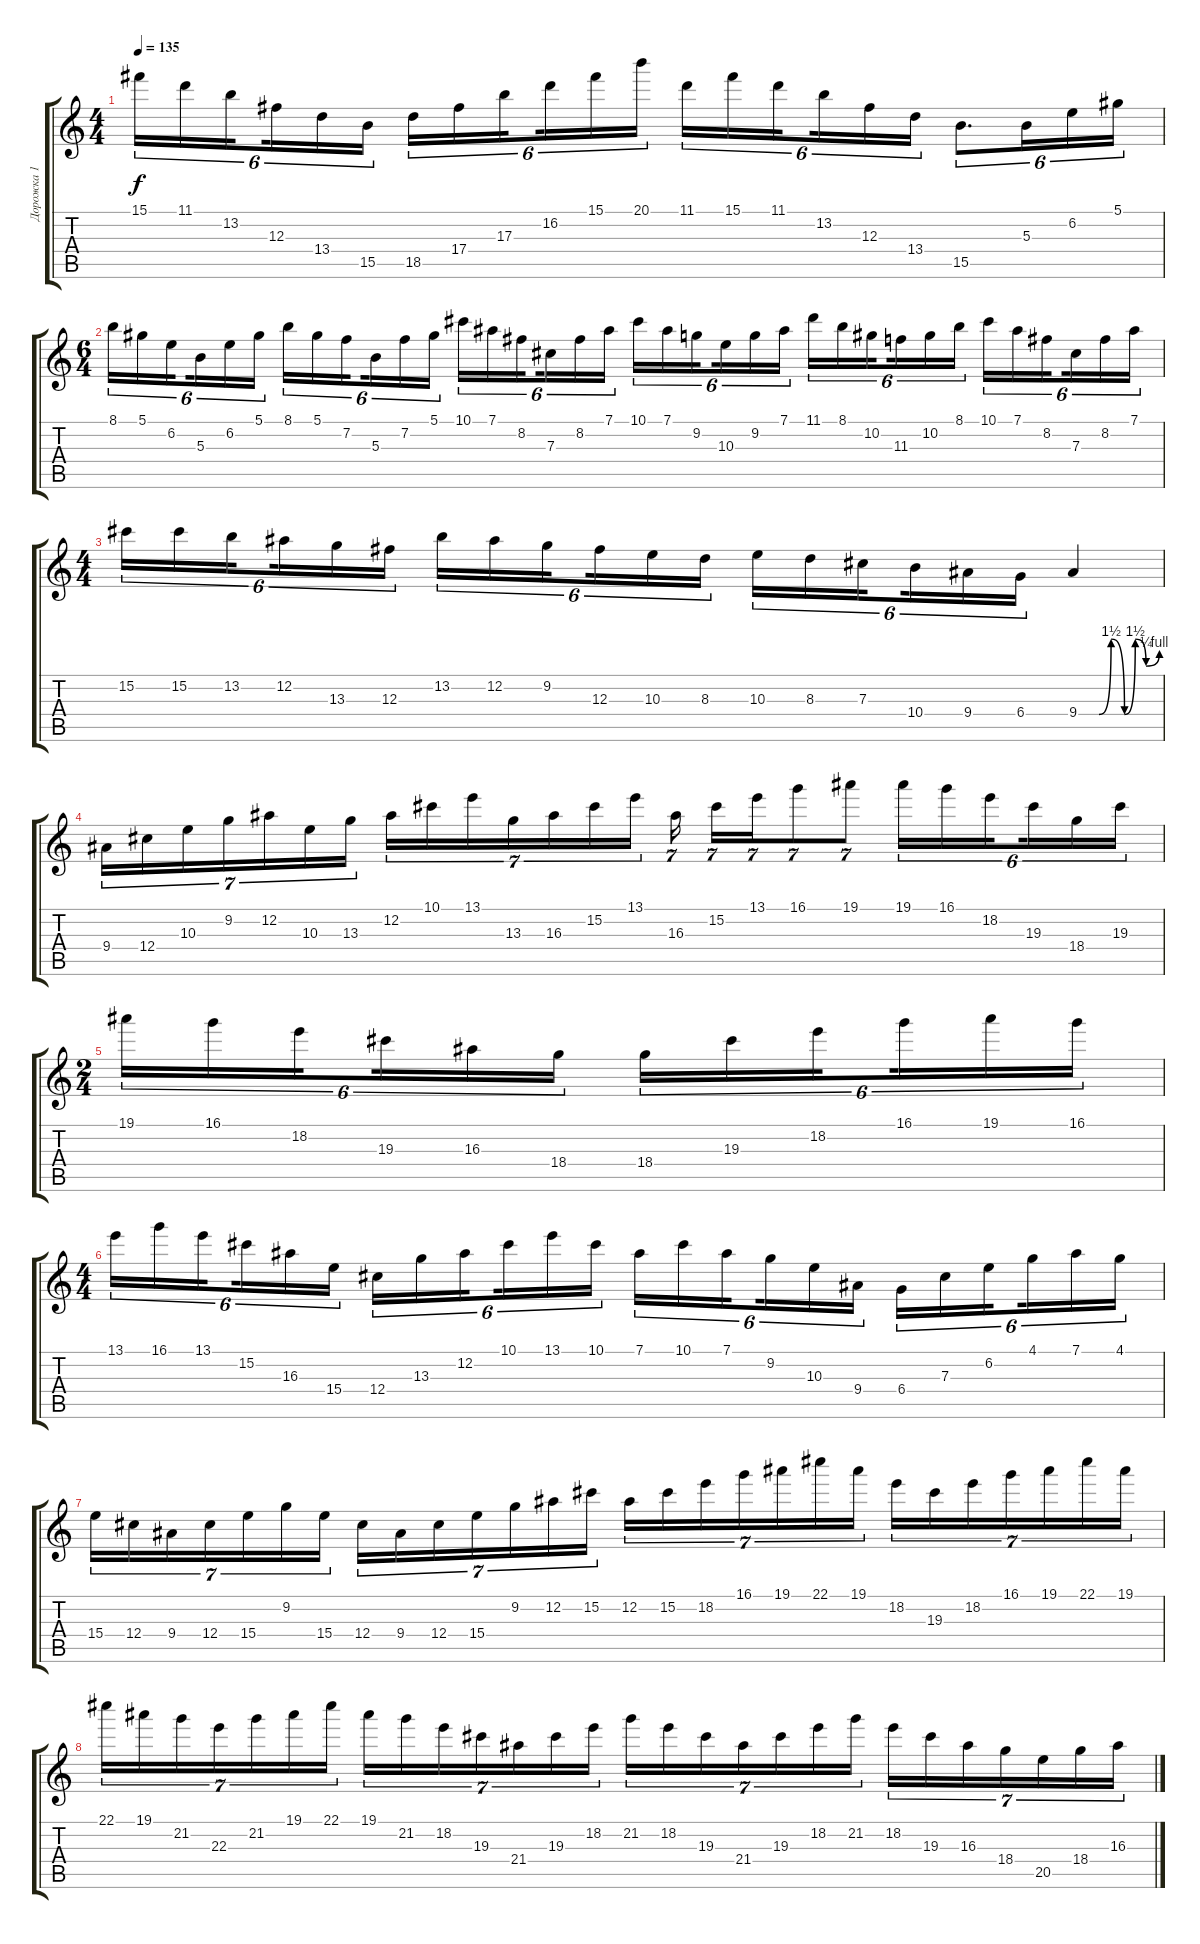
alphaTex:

\track ("Дорожка 1" "Дорожка 1") {instrument distortionguitar}
\staff {score tabs}
\tuning (Eb4 Bb3 Gb3 Db3 Ab2 Eb2) {hide}
\ts (4 4)
\tempo 135
\clef g2
\ks c
15.1.16{tu (6 4) dy f} 11.1.16{tu (6 4)} 13.2.16{tu (6 4) beam splitsecondary} 12.3.16{tu (6 4)} 13.4.16{tu (6 4)} 15.5.16{tu (6 4)} 18.5.16{tu (6 4)} 17.4.16{tu (6 4)} 17.3.16{tu (6 4) beam splitsecondary} 16.2.16{tu (6 4)} 15.1.16{tu (6 4)} 20.1.16{tu (6 4)} 11.1.16{tu (6 4)} 15.1.16{tu (6 4)} 11.1.16{tu (6 4) beam splitsecondary} 13.2.16{tu (6 4)} 12.3.16{tu (6 4)} 13.4.16{tu (6 4)} 15.5.8{d tu (6 4)} 5.3.16{tu (6 4)} 6.2.16{tu (6 4)} 5.1.16{tu (6 4)} |
\ts (6 4)
8.1.16{tu (6 4)} 5.1.16{tu (6 4)} 6.2.16{tu (6 4) beam splitsecondary} 5.3.16{tu (6 4)} 6.2.16{tu (6 4)} 5.1.16{tu (6 4) beam splitsecondary} 8.1.16{tu (6 4)} 5.1.16{tu (6 4)} 7.2.16{tu (6 4) beam splitsecondary} 5.3.16{tu (6 4)} 7.2.16{tu (6 4)} 5.1.16{tu (6 4) beam splitsecondary} 10.1.16{tu (6 4)} 7.1.16{tu (6 4)} 8.2.16{tu (6 4) beam splitsecondary} 7.3.16{tu (6 4)} 8.2.16{tu (6 4)} 7.1.16{tu (6 4)} 10.1.16{tu (6 4)} 7.1.16{tu (6 4)} 9.2.16{tu (6 4) beam splitsecondary} 10.3.16{tu (6 4)} 9.2.16{tu (6 4)} 7.1.16{tu (6 4) beam splitsecondary} 11.1.16{tu (6 4)} 8.1.16{tu (6 4)} 10.2.16{tu (6 4) beam splitsecondary} 11.3.16{tu (6 4)} 10.2.16{tu (6 4)} 8.1.16{tu (6 4) beam splitsecondary} 10.1.16{tu (6 4)} 7.1.16{tu (6 4)} 8.2.16{tu (6 4) beam splitsecondary} 7.3.16{tu (6 4)} 8.2.16{tu (6 4)} 7.1.16{tu (6 4)} |
\ts (4 4)
15.2.16{tu (6 4)} 15.2.16{tu (6 4)} 13.2.16{tu (6 4) beam splitsecondary} 12.2.16{tu (6 4)} 13.3.16{tu (6 4)} 12.3.16{tu (6 4)} 13.2.16{tu (6 4)} 12.2.16{tu (6 4)} 9.2.16{tu (6 4) beam splitsecondary} 12.3.16{tu (6 4)} 10.3.16{tu (6 4)} 8.3.16{tu (6 4)} 10.3.16{tu (6 4)} 8.3.16{tu (6 4)} 7.3.16{tu (6 4) beam splitsecondary} 10.4.16{tu (6 4)} 9.4.16{tu (6 4)} 6.4.16{tu (6 4)} 9.4{be (custom 0 0 15 0 24 6 34 0 42 6 50 1 60 4)}.4 |
9.4.16{tu (7 4)} 12.4.16{tu (7 4)} 10.3.16{tu (7 4)} 9.2.16{tu (7 4)} 12.2.16{tu (7 4)} 10.3.16{tu (7 4)} 13.3.16{tu (7 4)} 12.2.16{tu (7 4)} 10.1.16{tu (7 4)} 13.1.16{tu (7 4)} 13.3.16{tu (7 4)} 16.3.16{tu (7 4)} 15.2.16{tu (7 4)} 13.1.16{tu (7 4)} 16.3.16{tu (7 4)} 15.2.16{tu (7 4)} 13.1.16{tu (7 4)} 16.1.8{tu (7 4)} 19.1.8{tu (7 4)} 19.1.16{tu (6 4)} 16.1.16{tu (6 4)} 18.2.16{tu (6 4) beam splitsecondary} 19.3.16{tu (6 4)} 18.4.16{tu (6 4)} 19.3.16{tu (6 4)} |
\ts (2 4)
19.1.16{tu (6 4)} 16.1.16{tu (6 4)} 18.2.16{tu (6 4) beam splitsecondary} 19.3.16{tu (6 4)} 16.3.16{tu (6 4)} 18.4.16{tu (6 4)} 18.4.16{tu (6 4)} 19.3.16{tu (6 4)} 18.2.16{tu (6 4) beam splitsecondary} 16.1.16{tu (6 4)} 19.1.16{tu (6 4)} 16.1.16{tu (6 4)} |
\ts (4 4)
13.1.16{tu (6 4)} 16.1.16{tu (6 4)} 13.1.16{tu (6 4) beam splitsecondary} 15.2.16{tu (6 4)} 16.3.16{tu (6 4)} 15.4.16{tu (6 4)} 12.4.16{tu (6 4)} 13.3.16{tu (6 4)} 12.2.16{tu (6 4) beam splitsecondary} 10.1.16{tu (6 4)} 13.1.16{tu (6 4)} 10.1.16{tu (6 4)} 7.1.16{tu (6 4)} 10.1.16{tu (6 4)} 7.1.16{tu (6 4) beam splitsecondary} 9.2.16{tu (6 4)} 10.3.16{tu (6 4)} 9.4.16{tu (6 4)} 6.4.16{tu (6 4)} 7.3.16{tu (6 4)} 6.2.16{tu (6 4) beam splitsecondary} 4.1.16{tu (6 4)} 7.1.16{tu (6 4)} 4.1.16{tu (6 4)} |
15.4.16{tu (7 4)} 12.4.16{tu (7 4)} 9.4.16{tu (7 4)} 12.4.16{tu (7 4)} 15.4.16{tu (7 4)} 9.2.16{tu (7 4)} 15.4.16{tu (7 4)} 12.4.16{tu (7 4)} 9.4.16{tu (7 4)} 12.4.16{tu (7 4)} 15.4.16{tu (7 4)} 9.2.16{tu (7 4)} 12.2.16{tu (7 4)} 15.2.16{tu (7 4)} 12.2.16{tu (7 4)} 15.2.16{tu (7 4)} 18.2.16{tu (7 4)} 16.1.16{tu (7 4)} 19.1.16{tu (7 4)} 22.1.16{tu (7 4)} 19.1.16{tu (7 4)} 18.2.16{tu (7 4)} 19.3.16{tu (7 4)} 18.2.16{tu (7 4)} 16.1.16{tu (7 4)} 19.1.16{tu (7 4)} 22.1.16{tu (7 4)} 19.1.16{tu (7 4)} |
22.1.16{tu (7 4)} 19.1.16{tu (7 4)} 21.2.16{tu (7 4)} 22.3.16{tu (7 4)} 21.2.16{tu (7 4)} 19.1.16{tu (7 4)} 22.1.16{tu (7 4)} 19.1.16{tu (7 4)} 21.2.16{tu (7 4)} 18.2.16{tu (7 4)} 19.3.16{tu (7 4)} 21.4.16{tu (7 4)} 19.3.16{tu (7 4)} 18.2.16{tu (7 4)} 21.2.16{tu (7 4)} 18.2.16{tu (7 4)} 19.3.16{tu (7 4)} 21.4.16{tu (7 4)} 19.3.16{tu (7 4)} 18.2.16{tu (7 4)} 21.2.16{tu (7 4)} 18.2.16{tu (7 4)} 19.3.16{tu (7 4)} 16.3.16{tu (7 4)} 18.4.16{tu (7 4)} 20.5.16{tu (7 4)} 18.4.16{tu (7 4)} 16.3.16{tu (7 4)}
